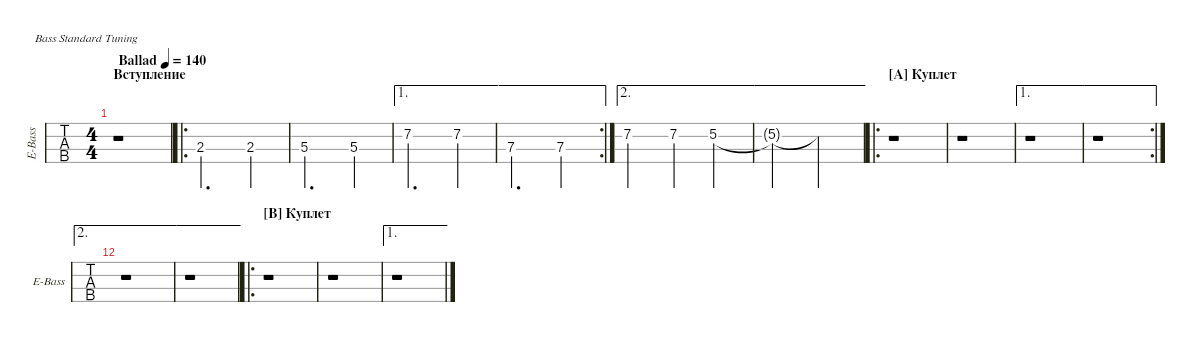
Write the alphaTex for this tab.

\defaultSystemsLayout 4
\hideDynamics
\bracketExtendMode groupsimilarinstruments
\singleTrackTrackNamePolicy allsystems
\multiTrackTrackNamePolicy allsystems
\otherSystemsTrackNameOrientation horizontal
\defaultBarNumberDisplay FirstOfSystem
\track ("Electric Bass" "E-Bass") {instrument electricbassfinger}
\staff {tabs}
\tuning (G2 D2 A1 E1)
\ts (4 4)
\section ("" "Вступление")
\tempo (140 "Ballad")
\clef f4
\ks bminor
r.1{dy mp instrument electricbassfinger} |
\ro
2.3.2{d} 2.3.4 |
5.3.2{d} 5.3.4 |
\ae 1
7.2.2{d} 7.2.4 |
\ae 1
\rc 2
7.3.2{d} 7.3.4 |
\ae 2
7.2.2 7.2.4 5.2.4 |
\ae 2
5.2{t}.2 5.2{t}.2 |
\ro
\section ("A" "Куплет")
r.1 |
r.1 |
\ae 1
r.1 |
\ae 1
\rc 2
r.1 |
\ae 2
r.1 |
\ae 2
r.1 |
\ro
\section ("B" "Куплет")
r.1 |
r.1 |
\ae 1
r.1
